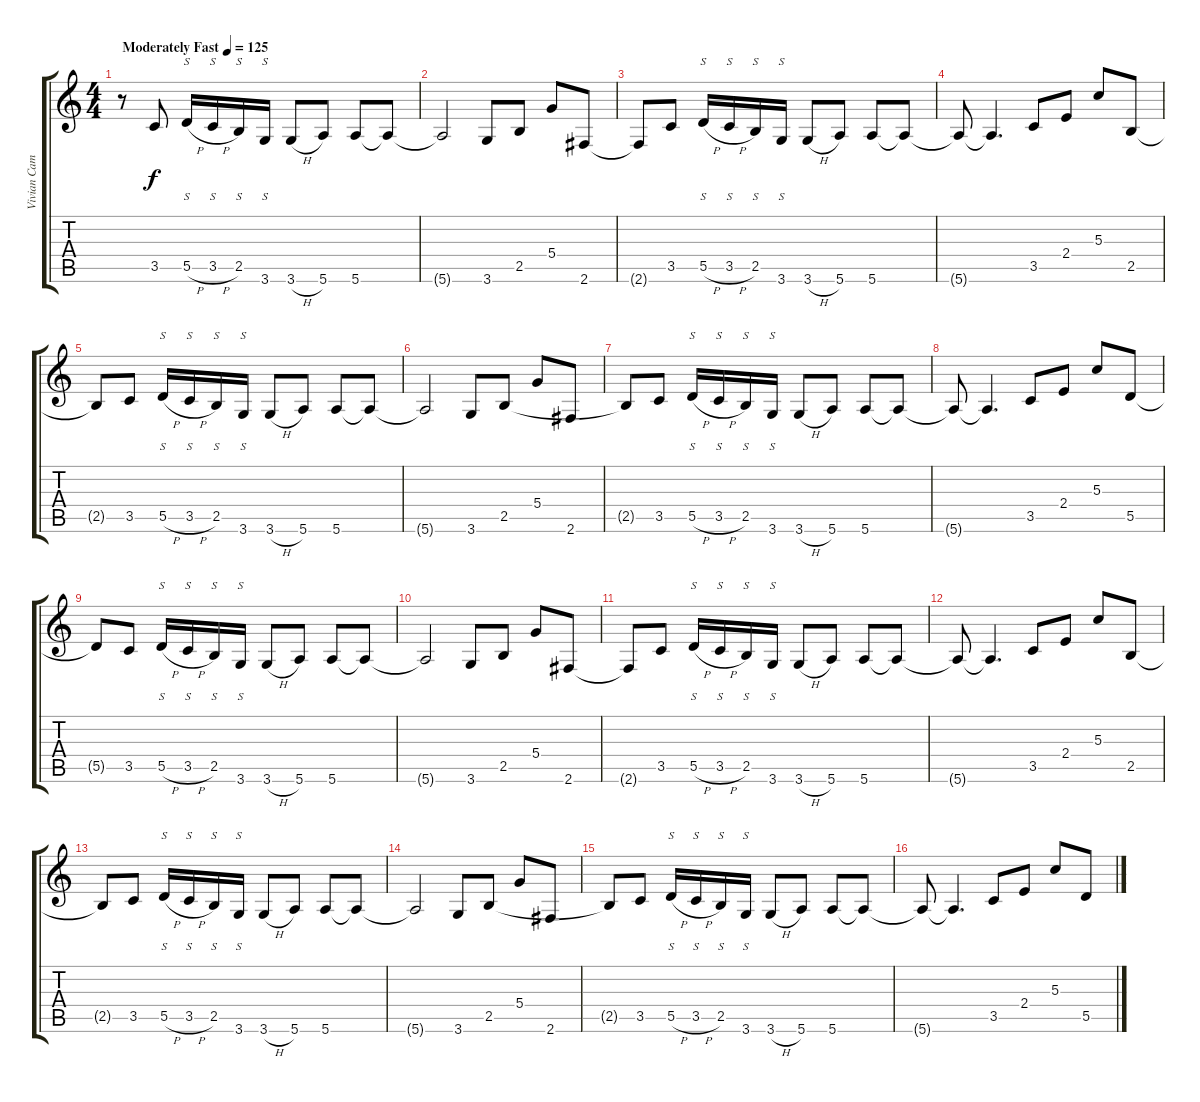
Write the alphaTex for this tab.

\track ("Vivian Campbell - Rythm Guitars" "Vivian Cam") {instrument overdrivenguitar}
\staff {score tabs}
\tuning (E4 B3 G3 D3 A2 E2) {hide}
\ts (4 4)
\tempo (125 "Moderately Fast")
\clef g2
\ks c
r.8{dy f instrument overdrivenguitar} 3.5.8 5.5{h}.16{s} 3.5{h}.16{s} 2.5.16{s} 3.6.16{s} 3.6{h}.8 5.6.8 5.6.8 5.6{t}.8 |
5.6{t}.2 3.6.8 2.5.8 5.4.8 2.6.8 |
2.6{t}.8 3.5.8 5.5{h}.16{s} 3.5{h}.16{s} 2.5.16{s} 3.6.16{s} 3.6{h}.8 5.6.8 5.6.8 5.6{t}.8 |
5.6{t}.8 5.6{t}.4{d} 3.5.8 2.4.8 5.3.8 2.5.8 |
2.5{t}.8 3.5.8 5.5{h}.16{s} 3.5{h}.16{s} 2.5.16{s} 3.6.16{s} 3.6{h}.8 5.6.8 5.6.8 5.6{t}.8 |
5.6{t}.2 3.6.8 2.5.8 5.4.8 2.6.8 |
2.5{t}.8 3.5.8 5.5{h}.16{s} 3.5{h}.16{s} 2.5.16{s} 3.6.16{s} 3.6{h}.8 5.6.8 5.6.8 5.6{t}.8 |
5.6{t}.8 5.6{t}.4{d} 3.5.8 2.4.8 5.3.8 5.5.8 |
5.5{t}.8 3.5.8 5.5{h}.16{s} 3.5{h}.16{s} 2.5.16{s} 3.6.16{s} 3.6{h}.8 5.6.8 5.6.8 5.6{t}.8 |
5.6{t}.2 3.6.8 2.5.8 5.4.8 2.6.8 |
2.6{t}.8 3.5.8 5.5{h}.16{s} 3.5{h}.16{s} 2.5.16{s} 3.6.16{s} 3.6{h}.8 5.6.8 5.6.8 5.6{t}.8 |
5.6{t}.8 5.6{t}.4{d} 3.5.8 2.4.8 5.3.8 2.5.8 |
2.5{t}.8 3.5.8 5.5{h}.16{s} 3.5{h}.16{s} 2.5.16{s} 3.6.16{s} 3.6{h}.8 5.6.8 5.6.8 5.6{t}.8 |
5.6{t}.2 3.6.8 2.5.8 5.4.8 2.6.8 |
2.5{t}.8 3.5.8 5.5{h}.16{s} 3.5{h}.16{s} 2.5.16{s} 3.6.16{s} 3.6{h}.8 5.6.8 5.6.8 5.6{t}.8 |
5.6{t}.8 5.6{t}.4{d} 3.5.8 2.4.8 5.3.8 5.5.8
